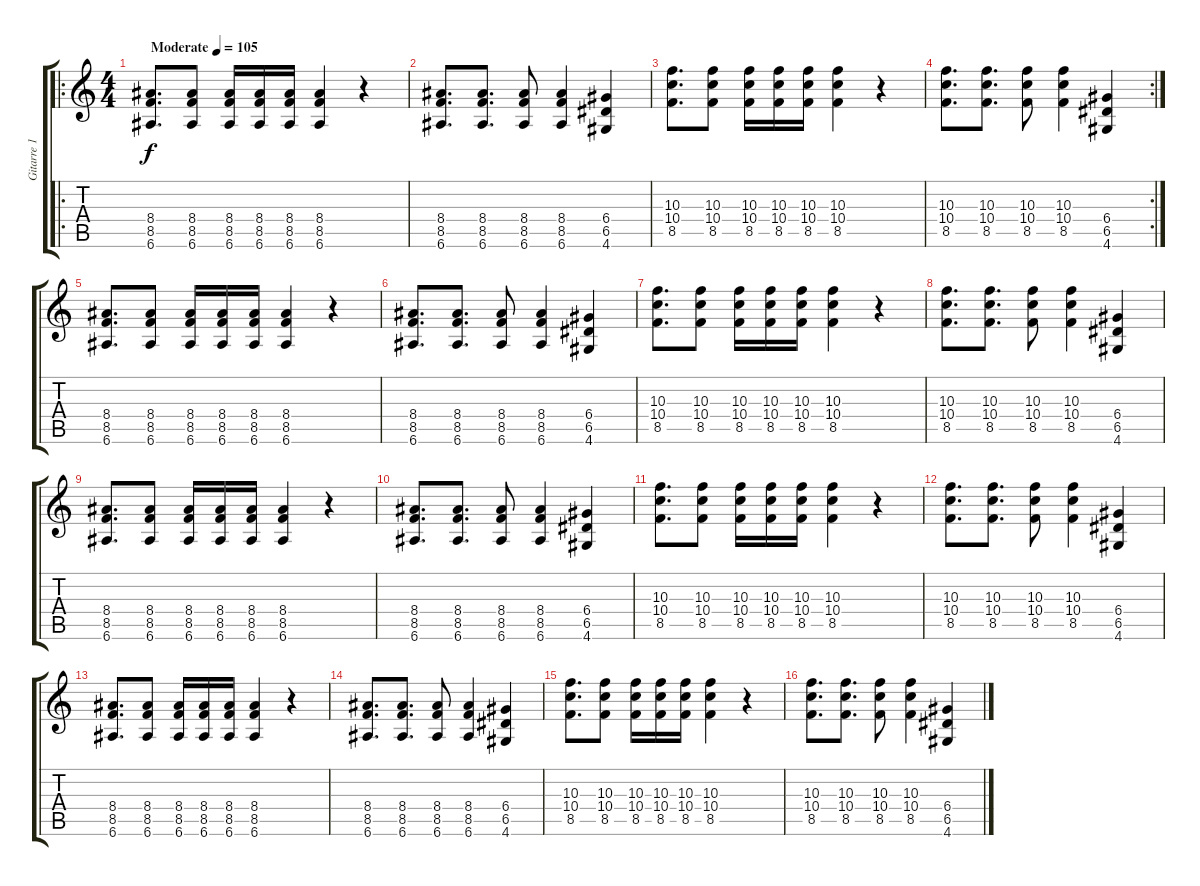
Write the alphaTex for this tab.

\track ("Gitarre 1" "Gitarre 1") {instrument distortionguitar}
\staff {score tabs}
\tuning (E4 B3 G3 D3 A2 E2) {hide}
\ro
\ts (4 4)
\tempo (105 "Moderate")
\clef g2
\ks c
(8.4 8.5 6.6).8{d dy f instrument distortionguitar} (8.4 8.5 6.6).8 (8.4 8.5 6.6).16 (8.4 8.5 6.6).16 (8.4 8.5 6.6).16 (8.4 8.5 6.6).4 r.4 |
(8.4 8.5 6.6).8{d} (8.4 8.5 6.6).8{d} (8.4 8.5 6.6).8 (8.4 8.5 6.6).4 (6.4 6.5 4.6).4 |
(10.3 10.4 8.5).8{d} (10.3 10.4 8.5).8 (10.3 10.4 8.5).16 (10.3 10.4 8.5).16 (10.3 10.4 8.5).16 (10.3 10.4 8.5).4 r.4 |
\rc 2
(10.3 10.4 8.5).8{d} (10.3 10.4 8.5).8{d} (10.3 10.4 8.5).8 (10.3 10.4 8.5).4 (6.4 6.5 4.6).4 |
(8.4 8.5 6.6).8{d} (8.4 8.5 6.6).8 (8.4 8.5 6.6).16 (8.4 8.5 6.6).16 (8.4 8.5 6.6).16 (8.4 8.5 6.6).4 r.4 |
(8.4 8.5 6.6).8{d} (8.4 8.5 6.6).8{d} (8.4 8.5 6.6).8 (8.4 8.5 6.6).4 (6.4 6.5 4.6).4 |
(10.3 10.4 8.5).8{d} (10.3 10.4 8.5).8 (10.3 10.4 8.5).16 (10.3 10.4 8.5).16 (10.3 10.4 8.5).16 (10.3 10.4 8.5).4 r.4 |
(10.3 10.4 8.5).8{d} (10.3 10.4 8.5).8{d} (10.3 10.4 8.5).8 (10.3 10.4 8.5).4 (6.4 6.5 4.6).4 |
(8.4 8.5 6.6).8{d} (8.4 8.5 6.6).8 (8.4 8.5 6.6).16 (8.4 8.5 6.6).16 (8.4 8.5 6.6).16 (8.4 8.5 6.6).4 r.4 |
(8.4 8.5 6.6).8{d} (8.4 8.5 6.6).8{d} (8.4 8.5 6.6).8 (8.4 8.5 6.6).4 (6.4 6.5 4.6).4 |
(10.3 10.4 8.5).8{d} (10.3 10.4 8.5).8 (10.3 10.4 8.5).16 (10.3 10.4 8.5).16 (10.3 10.4 8.5).16 (10.3 10.4 8.5).4 r.4 |
(10.3 10.4 8.5).8{d} (10.3 10.4 8.5).8{d} (10.3 10.4 8.5).8 (10.3 10.4 8.5).4 (6.4 6.5 4.6).4 |
(8.4 8.5 6.6).8{d} (8.4 8.5 6.6).8 (8.4 8.5 6.6).16 (8.4 8.5 6.6).16 (8.4 8.5 6.6).16 (8.4 8.5 6.6).4 r.4 |
(8.4 8.5 6.6).8{d} (8.4 8.5 6.6).8{d} (8.4 8.5 6.6).8 (8.4 8.5 6.6).4 (6.4 6.5 4.6).4 |
(10.3 10.4 8.5).8{d} (10.3 10.4 8.5).8 (10.3 10.4 8.5).16 (10.3 10.4 8.5).16 (10.3 10.4 8.5).16 (10.3 10.4 8.5).4 r.4 |
(10.3 10.4 8.5).8{d} (10.3 10.4 8.5).8{d} (10.3 10.4 8.5).8 (10.3 10.4 8.5).4 (6.4 6.5 4.6).4
